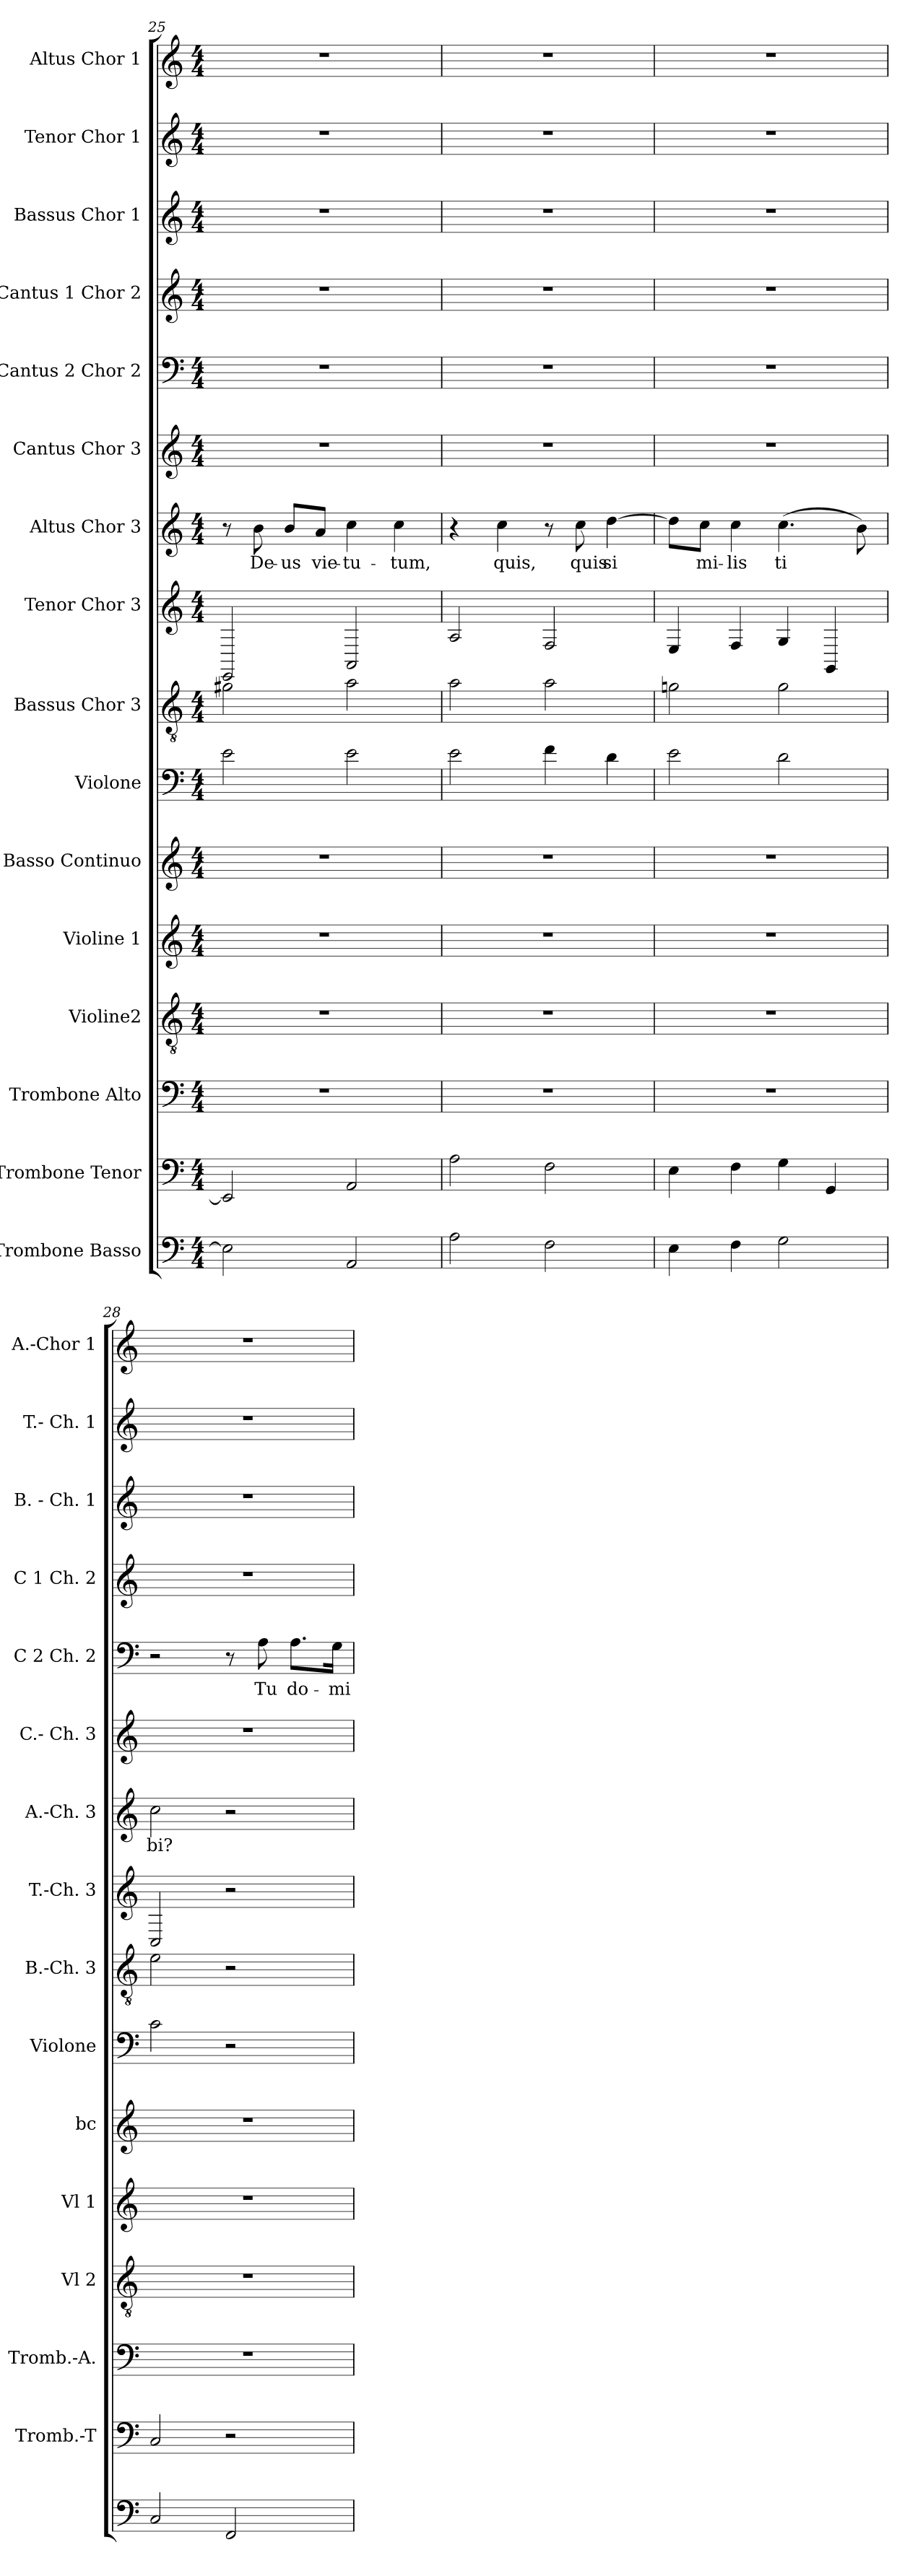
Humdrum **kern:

**kern	**kern	**kern	**kern	**kern	**kern	**kern	**kern	**kern	**kern	**text	**kern	**kern	**text	**kern	**kern	**kern	**kern
*part16	*part15	*part14	*part13	*part12	*part11	*part10	*part9	*part8	*part7	*part7	*part6	*part5	*part5	*part4	*part3	*part2	*part1
*staff16	*staff15	*staff14	*staff13	*staff12	*staff11	*staff10	*staff9	*staff8	*staff7	*staff7	*staff6	*staff5	*staff5	*staff4	*staff3	*staff2	*staff1
*I"Trombone Basso	*I"Trombone Tenor	*I"Trombone Alto	*I"Violine2	*I"Violine 1	*I"Basso Continuo	*I"Violone	*I"Bassus Chor 3	*I"Tenor Chor 3	*I"Altus Chor 3	*	*I"Cantus Chor 3	*I"Cantus 2 Chor 2	*	*I"Cantus 1 Chor 2	*I"Bassus Chor 1	*I"Tenor Chor 1	*I"Altus Chor 1
*	*I'Tromb.-T	*I'Tromb.-A.	*I'Vl 2	*I'Vl 1	*I'bc	*I'Violone	*I'B.-Ch. 3	*I'T.-Ch. 3	*I'A.-Ch. 3	*	*I'C.- Ch. 3	*I'C 2 Ch. 2	*	*I'C 1 Ch. 2	*I'B. - Ch. 1	*I'T.- Ch. 1	*I'A.-Chor 1
*clefF4	*clefF4	*clefF4	*clefGv2	*clefG2	*clefG2	*clefF4	*clefGv2	*clefG2	*clefG2	*	*clefG2	*clefF4	*	*clefG2	*clefG2	*clefG2	*clefG2
*k[]	*k[]	*k[]	*k[]	*k[]	*k[]	*k[]	*k[]	*k[]	*k[]	*	*k[]	*k[]	*	*k[]	*k[]	*k[]	*k[]
*C:	*C:	*C:	*C:	*C:	*C:	*C:	*C:	*C:	*C:	*	*C:	*C:	*	*C:	*C:	*C:	*C:
*M4/4	*M4/4	*M4/4	*M4/4	*M4/4	*M4/4	*M4/4	*M4/4	*M4/4	*M4/4	*	*M4/4	*M4/4	*	*M4/4	*M4/4	*M4/4	*M4/4
=25	=25	=25	=25	=25	=25	=25	=25	=25	=25	=25	=25	=25	=25	=25	=25	=25	=25
2E]	2EE]	1r	1r	1r	1r	2e	2g#X	2EE	8r	.	1r	1r	.	1r	1r	1r	1r
.	.	.	.	.	.	.	.	.	8b	De-	.	.	.	.	.	.	.
.	.	.	.	.	.	.	.	.	8b/L	us	.	.	.	.	.	.	.
.	.	.	.	.	.	.	.	.	8a/J	vie-	.	.	.	.	.	.	.
2AA	2AA	.	.	.	.	2e	2a	2AA	4cc	tu-	.	.	.	.	.	.	.
.	.	.	.	.	.	.	.	.	4cc	tum,	.	.	.	.	.	.	.
!!LO:LB:g=z
=26	=26	=26	=26	=26	=26	=26	=26	=26	=26	=26	=26	=26	=26	=26	=26	=26	=26
2A	2A	1r	1r	1r	1r	2e	2a	2A	4r	.	1r	1r	.	1r	1r	1r	1r
.	.	.	.	.	.	.	.	.	4cc	quis,	.	.	.	.	.	.	.
2F	2F	.	.	.	.	4f	2a	2F	8r	.	.	.	.	.	.	.	.
.	.	.	.	.	.	.	.	.	8cc	quis	.	.	.	.	.	.	.
.	.	.	.	.	.	4d	.	.	[4dd	si	.	.	.	.	.	.	.
=27	=27	=27	=27	=27	=27	=27	=27	=27	=27	=27	=27	=27	=27	=27	=27	=27	=27
4E	4E	1r	1r	1r	1r	2e	2gn	4E	8dd\L]	.	1r	1r	.	1r	1r	1r	1r
.	.	.	.	.	.	.	.	.	8cc\J	mi-	.	.	.	.	.	.	.
4F	4F	.	.	.	.	.	.	4F	4cc	lis	.	.	.	.	.	.	.
2G	4G	.	.	.	.	2d	2g	4G	(>4.cc	ti	.	.	.	.	.	.	.
.	4GG	.	.	.	.	.	.	4GG	.	.	.	.	.	.	.	.	.
.	.	.	.	.	.	.	.	.	8b)	.	.	.	.	.	.	.	.
=28	=28	=28	=28	=28	=28	=28	=28	=28	=28	=28	=28	=28	=28	=28	=28	=28	=28
2C	2C	1r	1r	1r	1r	2c	2e	2C	2cc	bi?	1r	2r	.	1r	1r	1r	1r
2FF	2r	.	.	.	.	2r	2r	2r	2r	.	.	8r	.	.	.	.	.
.	.	.	.	.	.	.	.	.	.	.	.	8A	Tu	.	.	.	.
.	.	.	.	.	.	.	.	.	.	.	.	8.A\L	do-	.	.	.	.
.	.	.	.	.	.	.	.	.	.	.	.	16G\Jk	mi-	.	.	.	.
=	=	=	=	=	=	=	=	=	=	=	=	=	=	=	=	=	=
*-	*-	*-	*-	*-	*-	*-	*-	*-	*-	*-	*-	*-	*-	*-	*-	*-	*-
